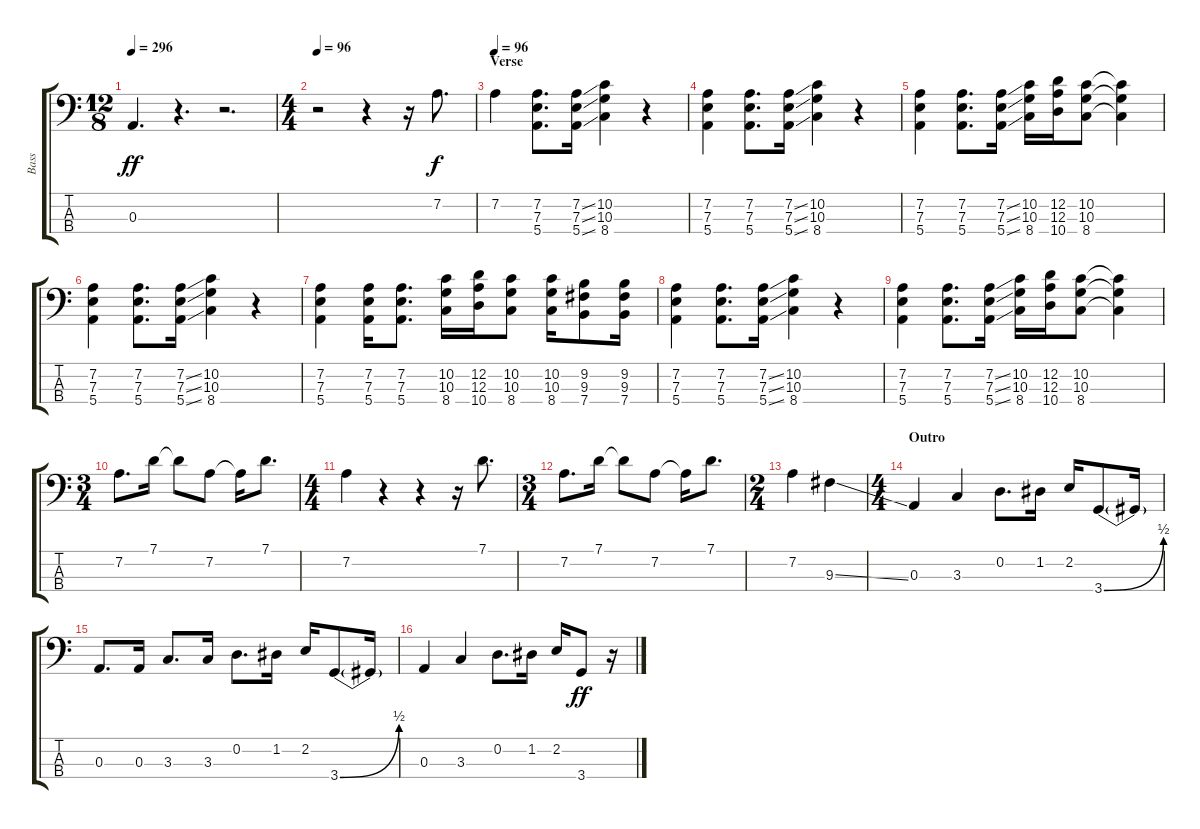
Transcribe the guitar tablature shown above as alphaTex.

\track ("Bass" "Bass") {instrument electricbassfinger}
\staff {score tabs}
\tuning (G2 D2 A1 E1) {hide}
\ts (12 8)
\tempo 296
\clef f4
\ks c
0.3.4{d dy ff} r.4{d} r.2{d} |
\ts (4 4)
\tempo 96
r.2 r.4 r.16 7.2.8{d dy f} |
\section ("" "Verse")
\tempo 96
7.2.4 (7.2 7.3 5.4).8{d} (7.2{ss} 7.3{ss} 5.4{ss}).16 (10.2 10.3 8.4).4 r.4 |
(7.2 7.3 5.4).4 (7.2 7.3 5.4).8{d} (7.2{ss} 7.3{ss} 5.4{ss}).16 (10.2 10.3 8.4).4 r.4 |
(7.2 7.3 5.4).4 (7.2 7.3 5.4).8{d} (7.2{ss} 7.3{ss} 5.4{ss}).16 (10.2 10.3 8.4).16 (12.2 12.3 10.4).16 (10.2 10.3 8.4).8 (10.2{t} 10.3{t} 8.4{t}).4 |
(7.2 7.3 5.4).4 (7.2 7.3 5.4).8{d} (7.2{ss} 7.3{ss} 5.4{ss}).16 (10.2 10.3 8.4).4 r.4 |
(7.2 7.3 5.4).4 (7.2 7.3 5.4).16 (7.2 7.3 5.4).8{d} (10.2 10.3 8.4).16 (12.2 12.3 10.4).16 (10.2 10.3 8.4).8 (10.2 10.3 8.4).16 (9.2 9.3 7.4).8 (9.2 9.3 7.4).16 |
(7.2 7.3 5.4).4 (7.2 7.3 5.4).8{d} (7.2{ss} 7.3{ss} 5.4{ss}).16 (10.2 10.3 8.4).4 r.4 |
(7.2 7.3 5.4).4 (7.2 7.3 5.4).8{d} (7.2{ss} 7.3{ss} 5.4{ss}).16 (10.2 10.3 8.4).16 (12.2 12.3 10.4).16 (10.2 10.3 8.4).8 (10.2{t} 10.3{t} 8.4{t}).4 |
\ts (3 4)
7.2.8{d} 7.1.16 7.1{t}.8 7.2.8 7.2{t}.16 7.1.8{d} |
\ts (4 4)
7.2.4 r.4 r.4 r.16 7.1.8{d} |
\ts (3 4)
7.2.8{d} 7.1.16 7.1{t}.8 7.2.8 7.2{t}.16 7.1.8{d} |
\ts (2 4)
7.2.4 9.3{ss}.4 |
\ts (4 4)
\section ("" "Outro")
0.3.4 3.3.4 0.2.8{d} 1.2.16 2.2.16 3.4{be (bend 0 0 60 2)}.8 3.4{t}.16 |
0.3.8{d} 0.3.16 3.3.8{d} 3.3.16 0.2.8{d} 1.2.16 2.2.16 3.4{be (bend 0 0 60 2)}.8 3.4{t}.16 |
0.3.4 3.3.4 0.2.8{d} 1.2.16 2.2.16 3.4.8{dy ff} r.16
